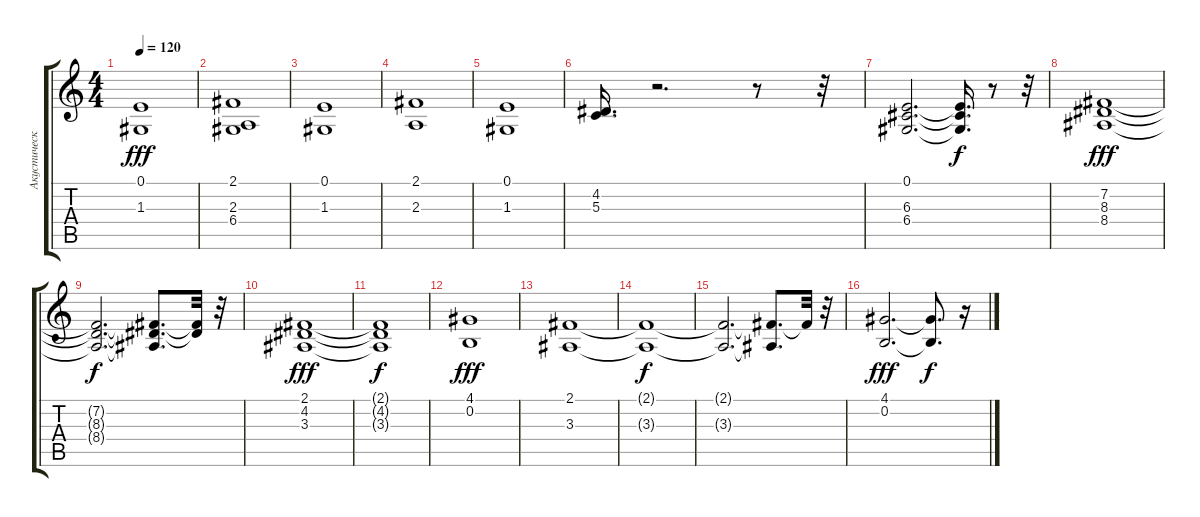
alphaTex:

\track ("Акустический Гранд Роял" "Акустическ") {instrument acousticgrandpiano}
\staff {score tabs}
\tuning (E4 B3 G3 D3 A2 E2) {hide}
\ts (4 4)
\tempo 120
\clef g2
\ks c
(0.1 1.3).1{dy fff} |
(2.1 2.3 6.4).1 |
(0.1 1.3).1 |
(2.1 2.3).1 |
(0.1 1.3).1 |
(4.2 5.3).16{d} r.2{d} r.8 r.32 |
(0.1 6.3 6.4).2{d} (0.1{t} 6.3{t} 6.4{t}).16{d dy f} r.8 r.32 |
(7.2 8.3 8.4).1{dy fff} |
(7.2{t} 8.3{t} 8.4{t}).2{d dy f} (7.2{t} 8.3{t} 8.4{t}).8{d} (7.2{t} 8.3{t}).32 r.32 |
(2.1 4.2 3.3).1{dy fff} |
(2.1{t} 4.2{t} 3.3{t}).1{dy f} |
(4.1 0.2).1{dy fff} |
(2.1 3.3).1 |
(2.1{t} 3.3{t}).1{dy f} |
(2.1{t} 3.3{t}).2{d} (2.1{t} 3.3{t}).8{d} 2.1{t}.32 r.32 |
(4.1 0.2).2{d dy fff} (4.1{t} 0.2{t}).8{d dy f} r.16
